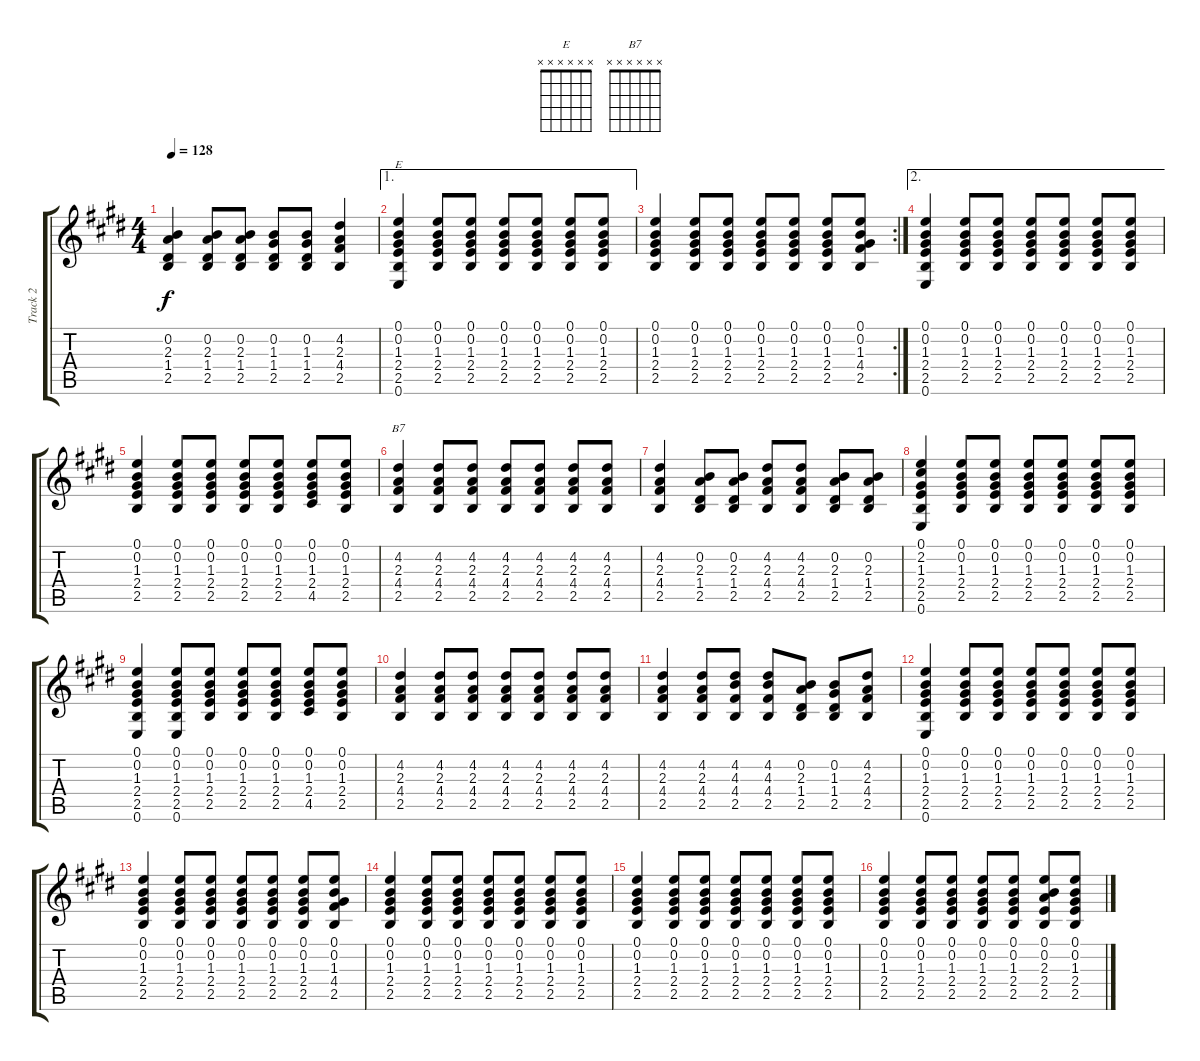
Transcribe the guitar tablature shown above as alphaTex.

\track ("Track 2" "Track 2") {instrument acousticguitarsteel}
\staff {score tabs}
\tuning (E4 B3 G3 D3 A2 E2) {hide}
\chord ("E" x x x x x x)
\chord ("B7" x x x x x x)
\ts (4 4)
\tempo 128
\clef g2
\ks e
(0.2 2.3 1.4 2.5).4{dy f} (0.2 2.3 1.4 2.5).8 (0.2 2.3 1.4 2.5).8 (0.2 1.3 1.4 2.5).8 (0.2 1.3 1.4 2.5).8 (4.2 2.3 4.4 2.5).4 |
\ae 1
(0.1 0.2 1.3 2.4 2.5 0.6).4{ch "E"} (0.1 0.2 1.3 2.4 2.5).8 (0.1 0.2 1.3 2.4 2.5).8 (0.1 0.2 1.3 2.4 2.5).8 (0.1 0.2 1.3 2.4 2.5).8 (0.1 0.2 1.3 2.4 2.5).8 (0.1 0.2 1.3 2.4 2.5).8 |
\rc 2
(0.1 0.2 1.3 2.4 2.5).4 (0.1 0.2 1.3 2.4 2.5).8 (0.1 0.2 1.3 2.4 2.5).8 (0.1 0.2 1.3 2.4 2.5).8 (0.1 0.2 1.3 2.4 2.5).8 (0.1 0.2 1.3 2.4 2.5).8 (0.1 0.2 1.3 4.4 2.5).8 |
\ae 2
(0.1 0.2 1.3 2.4 2.5 0.6).4 (0.1 0.2 1.3 2.4 2.5).8 (0.1 0.2 1.3 2.4 2.5).8 (0.1 0.2 1.3 2.4 2.5).8 (0.1 0.2 1.3 2.4 2.5).8 (0.1 0.2 1.3 2.4 2.5).8 (0.1 0.2 1.3 2.4 2.5).8 |
(0.1 0.2 1.3 2.4 2.5).4 (0.1 0.2 1.3 2.4 2.5).8 (0.1 0.2 1.3 2.4 2.5).8 (0.1 0.2 1.3 2.4 2.5).8 (0.1 0.2 1.3 2.4 2.5).8 (0.1 0.2 1.3 2.4 4.5).8 (0.1 0.2 1.3 2.4 2.5).8 |
(4.2 2.3 4.4 2.5).4{ch "B7"} (4.2 2.3 4.4 2.5).8 (4.2 2.3 4.4 2.5).8 (4.2 2.3 4.4 2.5).8 (4.2 2.3 4.4 2.5).8 (4.2 2.3 4.4 2.5).8 (4.2 2.3 4.4 2.5).8 |
(4.2 2.3 4.4 2.5).4 (0.2 2.3 1.4 2.5).8 (0.2 2.3 1.4 2.5).8 (4.2 2.3 4.4 2.5).8 (4.2 2.3 4.4 2.5).8 (0.2 2.3 1.4 2.5).8 (0.2 2.3 1.4 2.5).8 |
(0.1 2.2 1.3 2.4 2.5 0.6).4 (0.1 0.2 1.3 2.4 2.5).8 (0.1 0.2 1.3 2.4 2.5).8 (0.1 0.2 1.3 2.4 2.5).8 (0.1 0.2 1.3 2.4 2.5).8 (0.1 0.2 1.3 2.4 2.5).8 (0.1 0.2 1.3 2.4 2.5).8 |
(0.1 0.2 1.3 2.4 2.5 0.6).4 (0.1 0.2 1.3 2.4 2.5 0.6).8 (0.1 0.2 1.3 2.4 2.5).8 (0.1 0.2 1.3 2.4 2.5).8 (0.1 0.2 1.3 2.4 2.5).8 (0.1 0.2 1.3 2.4 4.5).8 (0.1 0.2 1.3 2.4 2.5).8 |
(4.2 2.3 4.4 2.5).4 (4.2 2.3 4.4 2.5).8 (4.2 2.3 4.4 2.5).8 (4.2 2.3 4.4 2.5).8 (4.2 2.3 4.4 2.5).8 (4.2 2.3 4.4 2.5).8 (4.2 2.3 4.4 2.5).8 |
(4.2 2.3 4.4 2.5).4 (4.2 2.3 4.4 2.5).8 (4.2 4.3 4.4 2.5).8 (4.2 4.3 4.4 2.5).8 (0.2 2.3 1.4 2.5).8 (0.2 1.3 1.4 2.5).8 (4.2 2.3 4.4 2.5).8 |
(0.1 0.2 1.3 2.4 2.5 0.6).4 (0.1 0.2 1.3 2.4 2.5).8 (0.1 0.2 1.3 2.4 2.5).8 (0.1 0.2 1.3 2.4 2.5).8 (0.1 0.2 1.3 2.4 2.5).8 (0.1 0.2 1.3 2.4 2.5).8 (0.1 0.2 1.3 2.4 2.5).8 |
(0.1 0.2 1.3 2.4 2.5).4 (0.1 0.2 1.3 2.4 2.5).8 (0.1 0.2 1.3 2.4 2.5).8 (0.1 0.2 1.3 2.4 2.5).8 (0.1 0.2 1.3 2.4 2.5).8 (0.1 0.2 1.3 2.4 2.5).8 (0.1 0.2 1.3 4.4 2.5).8 |
(0.1 0.2 1.3 2.4 2.5).4 (0.1 0.2 1.3 2.4 2.5).8 (0.1 0.2 1.3 2.4 2.5).8 (0.1 0.2 1.3 2.4 2.5).8 (0.1 0.2 1.3 2.4 2.5).8 (0.1 0.2 1.3 2.4 2.5).8 (0.1 0.2 1.3 2.4 2.5).8 |
(0.1 0.2 1.3 2.4 2.5).4 (0.1 0.2 1.3 2.4 2.5).8 (0.1 0.2 1.3 2.4 2.5).8 (0.1 0.2 1.3 2.4 2.5).8 (0.1 0.2 1.3 2.4 2.5).8 (0.1 0.2 1.3 2.4 2.5).8 (0.1 0.2 1.3 2.4 2.5).8 |
(0.1 0.2 1.3 2.4 2.5).4 (0.1 0.2 1.3 2.4 2.5).8 (0.1 0.2 1.3 2.4 2.5).8 (0.1 0.2 1.3 2.4 2.5).8 (0.1 0.2 1.3 2.4 2.5).8 (0.1 0.2 2.3 2.4 2.5).8 (0.1 0.2 1.3 2.4 2.5).8
